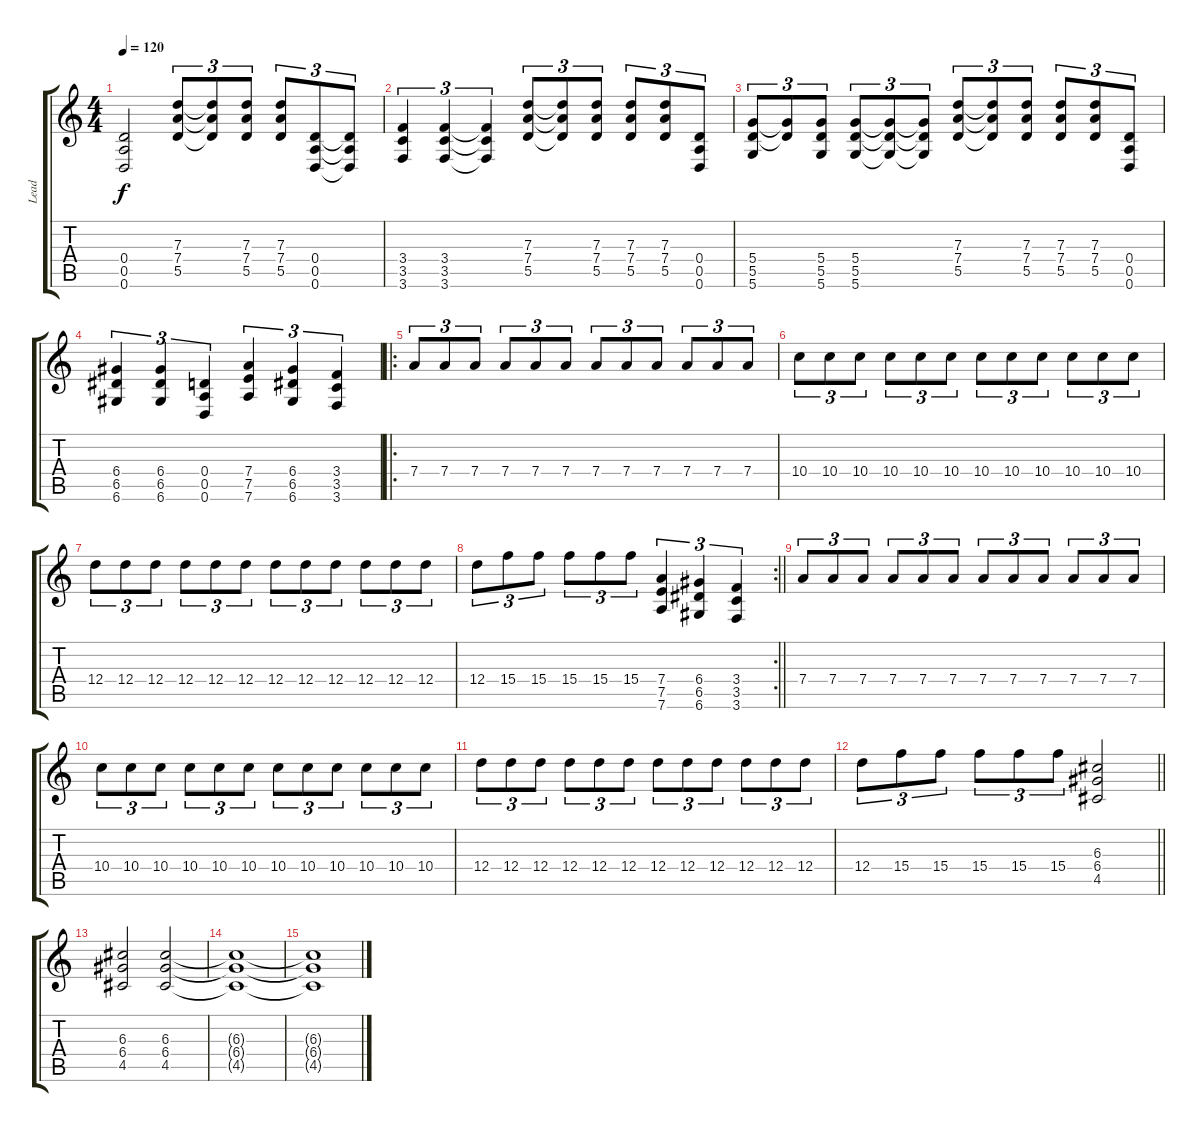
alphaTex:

\track ("Lead" "Lead") {instrument distortionguitar}
\staff {score tabs}
\tuning (E4 B3 G3 D3 A2 D2) {hide}
\ts (4 4)
\tempo 120
\clef g2
\ks c
(0.4 0.5 0.6).2{dy f} (7.3 7.4 5.5).8{tu (3 2)} (7.3{t} 7.4{t} 5.5{t}).8{tu (3 2)} (7.3 7.4 5.5).8{tu (3 2)} (7.3 7.4 5.5).8{tu (3 2)} (0.4 0.5 0.6).8{tu (3 2)} (0.4{t} 0.5{t} 0.6{t}).8{tu (3 2)} |
(3.4 3.5 3.6).4{tu (3 2)} (3.4 3.5 3.6).4{tu (3 2)} (3.4{t} 3.5{t} 3.6{t}).4{tu (3 2)} (7.3 7.4 5.5).8{tu (3 2)} (7.3{t} 7.4{t} 5.5{t}).8{tu (3 2)} (7.3 7.4 5.5).8{tu (3 2)} (7.3 7.4 5.5).8{tu (3 2)} (7.3 7.4 5.5).8{tu (3 2)} (0.4 0.5 0.6).8{tu (3 2)} |
(5.4 5.5 5.6).8{tu (3 2)} (5.4{t} 5.5{t}).8{tu (3 2)} (5.4 5.5 5.6).8{tu (3 2)} (5.4 5.5 5.6).8{tu (3 2)} (5.4{t} 5.5{t} 5.6{t}).8{tu (3 2)} (5.4{t} 5.5{t} 5.6{t}).8{tu (3 2)} (7.3 7.4 5.5).8{tu (3 2)} (7.3{t} 7.4{t} 5.5{t}).8{tu (3 2)} (7.3 7.4 5.5).8{tu (3 2)} (7.3 7.4 5.5).8{tu (3 2)} (7.3 7.4 5.5).8{tu (3 2)} (0.4 0.5 0.6).8{tu (3 2)} |
(6.4 6.5 6.6).4{tu (3 2)} (6.4 6.5 6.6).4{tu (3 2)} (0.4 0.5 0.6).4{tu (3 2)} (7.4 7.5 7.6).4{tu (3 2)} (6.4 6.5 6.6).4{tu (3 2)} (3.4 3.5 3.6).4{tu (3 2)} |
\ro
7.4.8{tu (3 2)} 7.4.8{tu (3 2)} 7.4.8{tu (3 2)} 7.4.8{tu (3 2)} 7.4.8{tu (3 2)} 7.4.8{tu (3 2)} 7.4.8{tu (3 2)} 7.4.8{tu (3 2)} 7.4.8{tu (3 2)} 7.4.8{tu (3 2)} 7.4.8{tu (3 2)} 7.4.8{tu (3 2)} |
10.4.8{tu (3 2)} 10.4.8{tu (3 2)} 10.4.8{tu (3 2)} 10.4.8{tu (3 2)} 10.4.8{tu (3 2)} 10.4.8{tu (3 2)} 10.4.8{tu (3 2)} 10.4.8{tu (3 2)} 10.4.8{tu (3 2)} 10.4.8{tu (3 2)} 10.4.8{tu (3 2)} 10.4.8{tu (3 2)} |
12.4.8{tu (3 2)} 12.4.8{tu (3 2)} 12.4.8{tu (3 2)} 12.4.8{tu (3 2)} 12.4.8{tu (3 2)} 12.4.8{tu (3 2)} 12.4.8{tu (3 2)} 12.4.8{tu (3 2)} 12.4.8{tu (3 2)} 12.4.8{tu (3 2)} 12.4.8{tu (3 2)} 12.4.8{tu (3 2)} |
\rc 2
\barLineRight lightlight
12.4.8{tu (3 2)} 15.4.8{tu (3 2)} 15.4.8{tu (3 2)} 15.4.8{tu (3 2)} 15.4.8{tu (3 2)} 15.4.8{tu (3 2)} (7.4 7.5 7.6).4{tu (3 2)} (6.4 6.5 6.6).4{tu (3 2)} (3.4 3.5 3.6).4{tu (3 2)} |
7.4.8{tu (3 2)} 7.4.8{tu (3 2)} 7.4.8{tu (3 2)} 7.4.8{tu (3 2)} 7.4.8{tu (3 2)} 7.4.8{tu (3 2)} 7.4.8{tu (3 2)} 7.4.8{tu (3 2)} 7.4.8{tu (3 2)} 7.4.8{tu (3 2)} 7.4.8{tu (3 2)} 7.4.8{tu (3 2)} |
10.4.8{tu (3 2)} 10.4.8{tu (3 2)} 10.4.8{tu (3 2)} 10.4.8{tu (3 2)} 10.4.8{tu (3 2)} 10.4.8{tu (3 2)} 10.4.8{tu (3 2)} 10.4.8{tu (3 2)} 10.4.8{tu (3 2)} 10.4.8{tu (3 2)} 10.4.8{tu (3 2)} 10.4.8{tu (3 2)} |
12.4.8{tu (3 2)} 12.4.8{tu (3 2)} 12.4.8{tu (3 2)} 12.4.8{tu (3 2)} 12.4.8{tu (3 2)} 12.4.8{tu (3 2)} 12.4.8{tu (3 2)} 12.4.8{tu (3 2)} 12.4.8{tu (3 2)} 12.4.8{tu (3 2)} 12.4.8{tu (3 2)} 12.4.8{tu (3 2)} |
\barLineRight lightlight
12.4.8{tu (3 2)} 15.4.8{tu (3 2)} 15.4.8{tu (3 2)} 15.4.8{tu (3 2)} 15.4.8{tu (3 2)} 15.4.8{tu (3 2)} (6.3 6.4 4.5).2 |
(6.3 6.4 4.5).2 (6.3 6.4 4.5).2{volume 1} |
(6.3{t} 6.4{t} 4.5{t}).1 |
(6.3{t} 6.4{t} 4.5{t}).1
